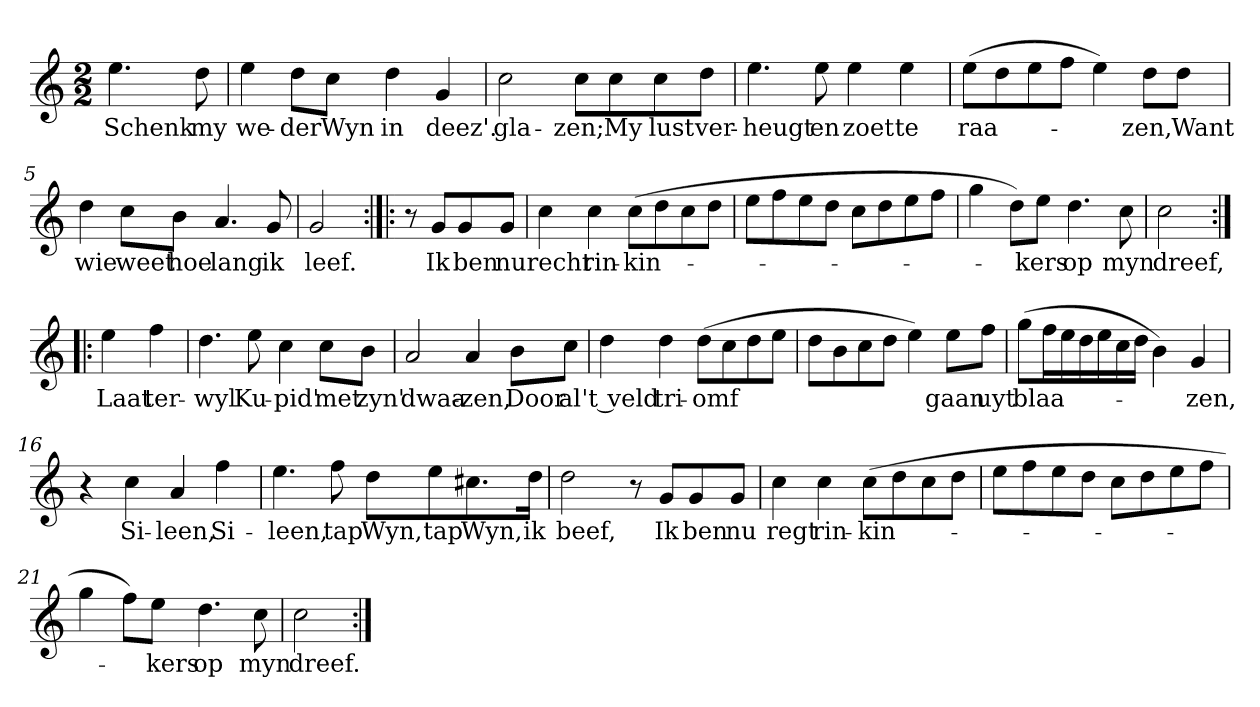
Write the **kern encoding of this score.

**kern	**text
*part1	*part1
*staff1	*staff1
*clefG2	*
*k[]	*
*C:	*
*M2/2	*
*MM120	*
=	=
4.ee	Schenk
8dd	my
=1	=1
4ee	we-
8dd\L	-der
8cc\J	Wyn
4dd	in
4g	deez'.
=2	=2
2cc	gla-
8cc\L	-zen;
8cc\	My
8cc\	lust
8dd\J	ver-
=3	=3
4.ee	-heugt
8ee	en
4ee	zoet
4ee	te
=4	=4
(8ee\L	raa-
8dd\	.
8ee\	.
8ff\J	.
4ee)	.
8dd\L	-zen,
8dd\J	Want
=5	=5
4dd	wie
8cc\L	weet
8b\J	hoe
4.a	lang
8g	ik
=6	=6
2g	leef.
=:|!|:	=:|!|:
8r	.
8g/L	Ik
8g/	ben
8g/J	nu
=7	=7
4cc	recht
4cc	rin-
(8cc\L	-kin-
8dd\	.
8cc\	.
8dd\J	.
=8	=8
8ee\L	.
8ff\	.
8ee\	.
8dd\J	.
8cc\L	.
8dd\	.
8ee\	.
8ff\J	.
=9	=9
4gg	.
8dd\L)	.
8ee\J	-kers
4.dd	op
8cc	myn
=10	=10
2cc	dreef,
=:|!|:	=:|!|:
4ee	Laat
4ff	ter-
=11	=11
4.dd	-wyl
8ee	Ku-
4cc	-pid'
8cc\L	met
8b\J	zyn'
=12	=12
2a	dwaa-
4a	-zen,
8b\L	Door
8cc\J	al
=13	=13
4dd	't veld
4dd	tri-
(8dd\L	-omf
8cc\	.
8dd\	.
8ee\J	.
=14	=14
8dd\L	.
8b\	.
8cc\	.
8dd\J	.
4ee)	.
8ee\L	gaan
8ff\J	uyt
=15	=15
(8gg\L	blaa-
16ff\L	.
16ee\	.
16dd\	.
16ee\	.
16cc\	.
16dd\JJ	.
4b)	.
4g	-zen,
=16	=16
4r	.
4cc	Si-
4a	-leen,
4ff	Si-
=17	=17
4.ee	-leen,
8ff	tap
8dd\L	Wyn,
8ee\	tap
8.cc#X\	Wyn,
16dd\Jk	ik
=18	=18
2dd	beef,
8r	.
8g/L	Ik
8g/	ben
8g/J	nu
=19	=19
4cc	regt
4cc	rin-
(8cc\L	-kin-
8dd\	.
8cc\	.
8dd\J	.
=20	=20
8ee\L	.
8ff\	.
8ee\	.
8dd\J	.
8cc\L	.
8dd\	.
8ee\	.
8ff\J	.
=21	=21
4gg	.
8ff\L)	.
8ee\J	-kers
4.dd	op
8cc	myn
=22	=22
2cc	dreef.
=:|!	=:|!
*-	*-
